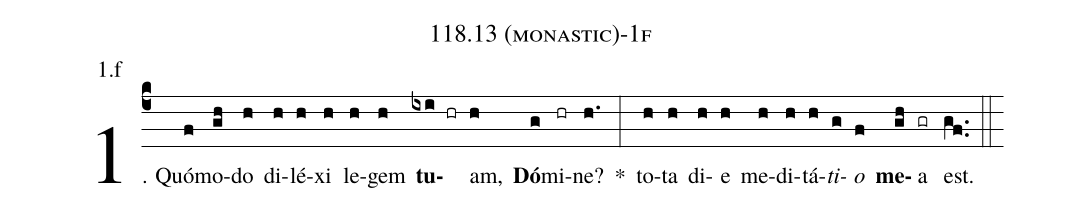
name: 118.13 (monastic)-1f;
annotation: 1.f;
%%
(c4)1. Quó(f)mo(gh)do(h) di(h)lé(h)xi(h) le(h)gem(h) <b>tu</b>(ixi hr)am,(h) <b>Dó</b>(g)mi(hr)ne?(h.) *(:) to(h)ta(h) di(h)e(h) me(h)di(h)tá(h)<i>ti</i>(g)<i>o</i>(f) <b>me</b>(gh)a(gr) est.(gf..) (::)
